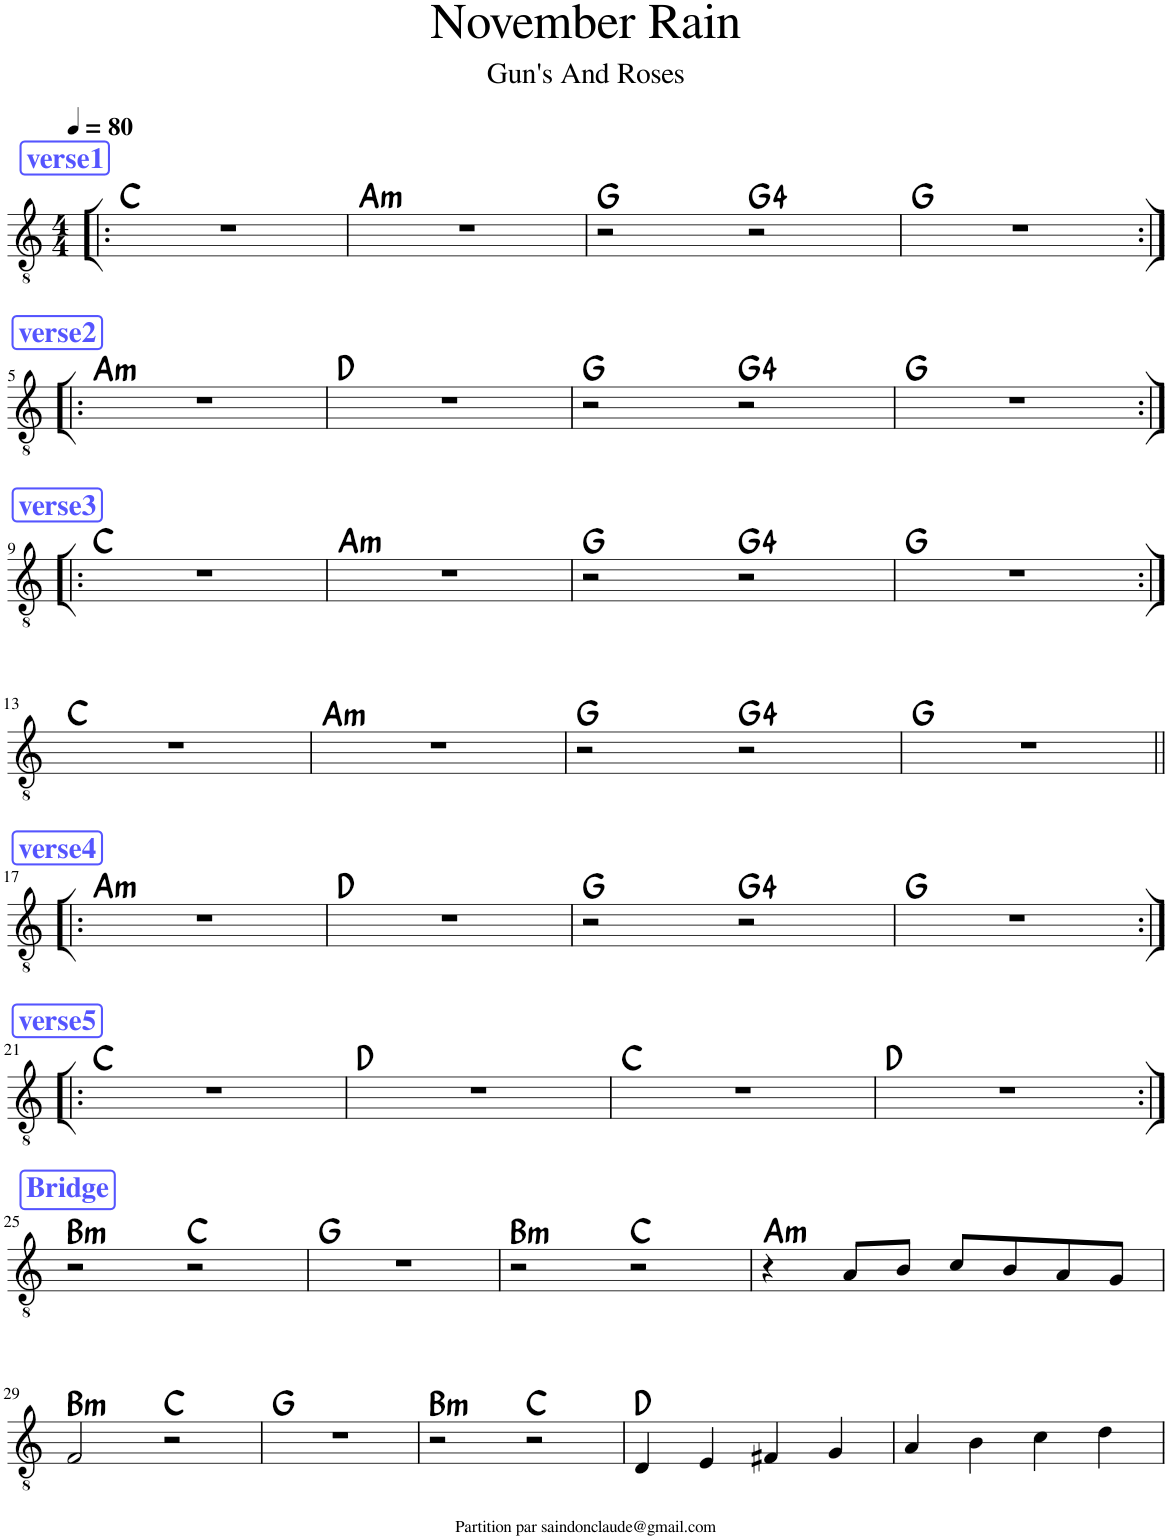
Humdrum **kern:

**kern	**harte
*part1	*part1
*staff1	*
*I"Classical Guitar	*
*I'Guit.	*
*clefGv2	*
*k[]	*
*M4/4	*
*MM80	*
!!LO:REH:place=s1:a:B:cj:color=#5555FF:fs=14:t=verse1
=1!|:	=1!|:
1r	C:maj
=2	=2
!	!LO:H:kt=m
1r	A:min
=3	=3
2r	G:maj
2r	G:maj(4)
=4	=4
1r	G:maj
!!LO:LB:g=z
!!LO:REH:place=s1:a:B:cj:color=#5555FF:fs=14:t=verse2
=5:|!|:	=5:|!|:
!	!LO:H:kt=m
1r	A:min
=6	=6
1r	D:maj
=7	=7
2r	G:maj
2r	G:maj(4)
=8	=8
1r	G:maj
!!LO:LB:g=z
!!LO:REH:place=s1:a:B:cj:color=#5555FF:fs=14:t=verse3
=9:|!|:	=9:|!|:
1r	C:maj
=10	=10
!	!LO:H:kt=m
1r	A:min
=11	=11
2r	G:maj
2r	G:maj(4)
=12	=12
1r	G:maj
!!LO:LB:g=z
=13:|!	=13:|!
1r	C:maj
=14	=14
!	!LO:H:kt=m
1r	A:min
=15	=15
2r	G:maj
2r	G:maj(4)
=16	=16
1r	G:maj
!!LO:LB:g=z
!!LO:REH:place=s1:a:B:cj:color=#5555FF:fs=14:t=verse4
=17!|:	=17!|:
!	!LO:H:kt=m
1r	A:min
=18	=18
1r	D:maj
=19	=19
2r	G:maj
2r	G:maj(4)
=20	=20
1r	G:maj
!!LO:LB:g=z
!!LO:REH:place=s1:a:B:cj:color=#5555FF:fs=14:t=verse5
=21:|!|:	=21:|!|:
1r	C:maj
=22	=22
1r	D:maj
=23	=23
1r	C:maj
=24	=24
1r	D:maj
!!LO:LB:g=z
!!LO:REH:place=s1:a:B:cj:color=#5555FF:fs=14:t=Bridge
=25:|!	=25:|!
!	!LO:H:kt=m
2r	B:min
2r	C:maj
=26	=26
1r	G:maj
=27	=27
!	!LO:H:kt=m
2r	B:min
2r	C:maj
=28	=28
!	!LO:H:kt=m
4r	A:min
8A/L	.
8B/J	.
8c/L	.
8B/	.
8A/	.
8G/J	.
!!LO:LB:g=z
=29	=29
!	!LO:H:kt=m
2F/	B:min
2r	C:maj
=30	=30
1r	G:maj
=31	=31
!	!LO:H:kt=m
2r	B:min
2r	C:maj
=32	=32
4D/	D:maj
4E/	.
4F#X/	.
4G/	.
=33	=33
4A/	.
4B\	.
4c\	.
4d\	.
=	=
*-	*-
